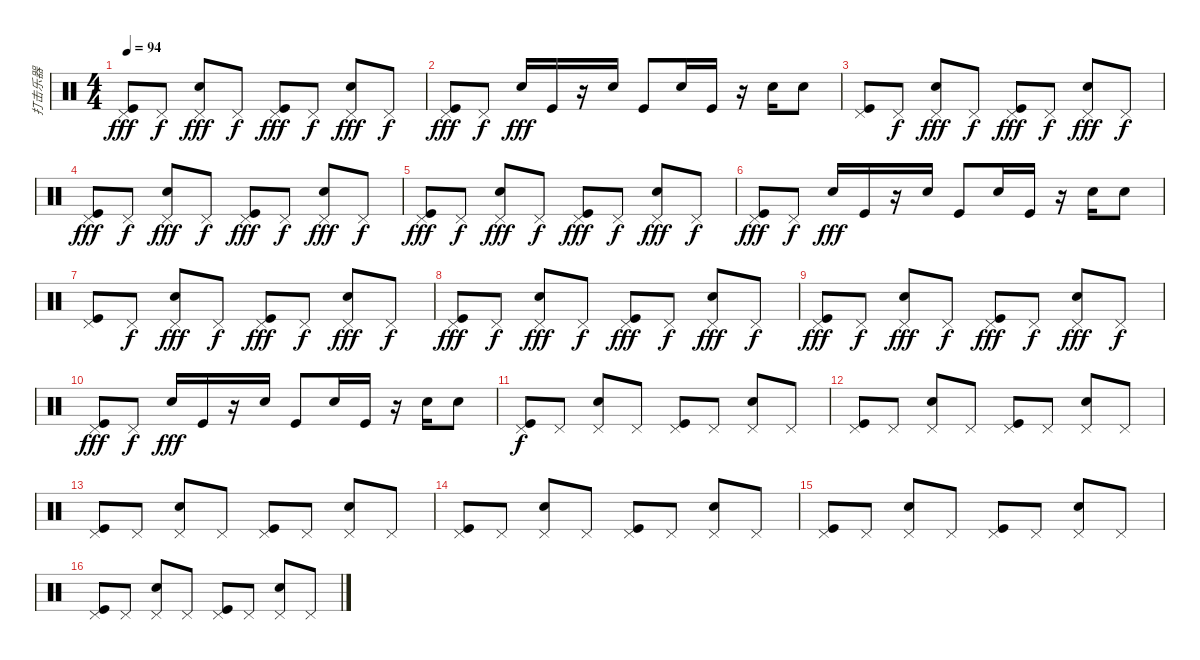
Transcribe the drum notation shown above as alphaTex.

\track ("打击乐器" "打击乐器") {instrument percussion}
\staff {score}
\articulation defaults
\ts (4 4)
\tempo 94
\clef neutral
\ks c
("Pedal Hi-Hat (hit)" "Kick (hit)").8{dy fff} "Pedal Hi-Hat (hit)".8{dy f} ("Pedal Hi-Hat (hit)" "Electric Snare (hit)").8{dy fff} "Pedal Hi-Hat (hit)".8{dy f} ("Pedal Hi-Hat (hit)" "Kick (hit)").8{dy fff} "Pedal Hi-Hat (hit)".8{dy f} ("Pedal Hi-Hat (hit)" "Electric Snare (hit)").8{dy fff} "Pedal Hi-Hat (hit)".8{dy f} |
("Pedal Hi-Hat (hit)" "Kick (hit)").8{dy fff} "Pedal Hi-Hat (hit)".8{dy f} "Electric Snare (hit)".16{dy fff} "Kick (hit)".16 r.16 "Electric Snare (hit)".16 "Kick (hit)".8 "Electric Snare (hit)".16 "Kick (hit)".16 r.16 "Electric Snare (hit)".16 "Electric Snare (hit)".8 |
("Pedal Hi-Hat (hit)" "Kick (hit)").8 "Pedal Hi-Hat (hit)".8{dy f} ("Pedal Hi-Hat (hit)" "Electric Snare (hit)").8{dy fff} "Pedal Hi-Hat (hit)".8{dy f} ("Pedal Hi-Hat (hit)" "Kick (hit)").8{dy fff} "Pedal Hi-Hat (hit)".8{dy f} ("Pedal Hi-Hat (hit)" "Electric Snare (hit)").8{dy fff} "Pedal Hi-Hat (hit)".8{dy f} |
("Pedal Hi-Hat (hit)" "Kick (hit)").8{dy fff} "Pedal Hi-Hat (hit)".8{dy f} ("Pedal Hi-Hat (hit)" "Electric Snare (hit)").8{dy fff} "Pedal Hi-Hat (hit)".8{dy f} ("Pedal Hi-Hat (hit)" "Kick (hit)").8{dy fff} "Pedal Hi-Hat (hit)".8{dy f} ("Pedal Hi-Hat (hit)" "Electric Snare (hit)").8{dy fff} "Pedal Hi-Hat (hit)".8{dy f} |
("Pedal Hi-Hat (hit)" "Kick (hit)").8{dy fff} "Pedal Hi-Hat (hit)".8{dy f} ("Pedal Hi-Hat (hit)" "Electric Snare (hit)").8{dy fff} "Pedal Hi-Hat (hit)".8{dy f} ("Pedal Hi-Hat (hit)" "Kick (hit)").8{dy fff} "Pedal Hi-Hat (hit)".8{dy f} ("Pedal Hi-Hat (hit)" "Electric Snare (hit)").8{dy fff} "Pedal Hi-Hat (hit)".8{dy f} |
("Pedal Hi-Hat (hit)" "Kick (hit)").8{dy fff} "Pedal Hi-Hat (hit)".8{dy f} "Electric Snare (hit)".16{dy fff} "Kick (hit)".16 r.16 "Electric Snare (hit)".16 "Kick (hit)".8 "Electric Snare (hit)".16 "Kick (hit)".16 r.16 "Electric Snare (hit)".16 "Electric Snare (hit)".8 |
("Pedal Hi-Hat (hit)" "Kick (hit)").8 "Pedal Hi-Hat (hit)".8{dy f} ("Pedal Hi-Hat (hit)" "Electric Snare (hit)").8{dy fff} "Pedal Hi-Hat (hit)".8{dy f} ("Pedal Hi-Hat (hit)" "Kick (hit)").8{dy fff} "Pedal Hi-Hat (hit)".8{dy f} ("Pedal Hi-Hat (hit)" "Electric Snare (hit)").8{dy fff} "Pedal Hi-Hat (hit)".8{dy f} |
("Pedal Hi-Hat (hit)" "Kick (hit)").8{dy fff} "Pedal Hi-Hat (hit)".8{dy f} ("Pedal Hi-Hat (hit)" "Electric Snare (hit)").8{dy fff} "Pedal Hi-Hat (hit)".8{dy f} ("Pedal Hi-Hat (hit)" "Kick (hit)").8{dy fff} "Pedal Hi-Hat (hit)".8{dy f} ("Pedal Hi-Hat (hit)" "Electric Snare (hit)").8{dy fff} "Pedal Hi-Hat (hit)".8{dy f} |
("Pedal Hi-Hat (hit)" "Kick (hit)").8{dy fff} "Pedal Hi-Hat (hit)".8{dy f} ("Pedal Hi-Hat (hit)" "Electric Snare (hit)").8{dy fff} "Pedal Hi-Hat (hit)".8{dy f} ("Pedal Hi-Hat (hit)" "Kick (hit)").8{dy fff} "Pedal Hi-Hat (hit)".8{dy f} ("Pedal Hi-Hat (hit)" "Electric Snare (hit)").8{dy fff} "Pedal Hi-Hat (hit)".8{dy f} |
("Pedal Hi-Hat (hit)" "Kick (hit)").8{dy fff} "Pedal Hi-Hat (hit)".8{dy f} "Electric Snare (hit)".16{dy fff} "Kick (hit)".16 r.16 "Electric Snare (hit)".16 "Kick (hit)".8 "Electric Snare (hit)".16 "Kick (hit)".16 r.16 "Electric Snare (hit)".16 "Electric Snare (hit)".8 |
("Pedal Hi-Hat (hit)" "Kick (hit)").8{dy f} "Pedal Hi-Hat (hit)".8 ("Pedal Hi-Hat (hit)" "Electric Snare (hit)").8 "Pedal Hi-Hat (hit)".8 ("Pedal Hi-Hat (hit)" "Kick (hit)").8 "Pedal Hi-Hat (hit)".8 ("Pedal Hi-Hat (hit)" "Electric Snare (hit)").8 "Pedal Hi-Hat (hit)".8 |
("Pedal Hi-Hat (hit)" "Kick (hit)").8 "Pedal Hi-Hat (hit)".8 ("Pedal Hi-Hat (hit)" "Electric Snare (hit)").8 "Pedal Hi-Hat (hit)".8 ("Pedal Hi-Hat (hit)" "Kick (hit)").8 "Pedal Hi-Hat (hit)".8 ("Pedal Hi-Hat (hit)" "Electric Snare (hit)").8 "Pedal Hi-Hat (hit)".8 |
("Pedal Hi-Hat (hit)" "Kick (hit)").8 "Pedal Hi-Hat (hit)".8 ("Pedal Hi-Hat (hit)" "Electric Snare (hit)").8 "Pedal Hi-Hat (hit)".8 ("Pedal Hi-Hat (hit)" "Kick (hit)").8 "Pedal Hi-Hat (hit)".8 ("Pedal Hi-Hat (hit)" "Electric Snare (hit)").8 "Pedal Hi-Hat (hit)".8 |
("Pedal Hi-Hat (hit)" "Kick (hit)").8 "Pedal Hi-Hat (hit)".8 ("Pedal Hi-Hat (hit)" "Electric Snare (hit)").8 "Pedal Hi-Hat (hit)".8 ("Pedal Hi-Hat (hit)" "Kick (hit)").8 "Pedal Hi-Hat (hit)".8 ("Pedal Hi-Hat (hit)" "Electric Snare (hit)").8 "Pedal Hi-Hat (hit)".8 |
("Pedal Hi-Hat (hit)" "Kick (hit)").8 "Pedal Hi-Hat (hit)".8 ("Pedal Hi-Hat (hit)" "Electric Snare (hit)").8 "Pedal Hi-Hat (hit)".8 ("Pedal Hi-Hat (hit)" "Kick (hit)").8 "Pedal Hi-Hat (hit)".8 ("Pedal Hi-Hat (hit)" "Electric Snare (hit)").8 "Pedal Hi-Hat (hit)".8 |
("Pedal Hi-Hat (hit)" "Kick (hit)").8 "Pedal Hi-Hat (hit)".8 ("Pedal Hi-Hat (hit)" "Electric Snare (hit)").8 "Pedal Hi-Hat (hit)".8 ("Pedal Hi-Hat (hit)" "Kick (hit)").8 "Pedal Hi-Hat (hit)".8 ("Pedal Hi-Hat (hit)" "Electric Snare (hit)").8 "Pedal Hi-Hat (hit)".8
